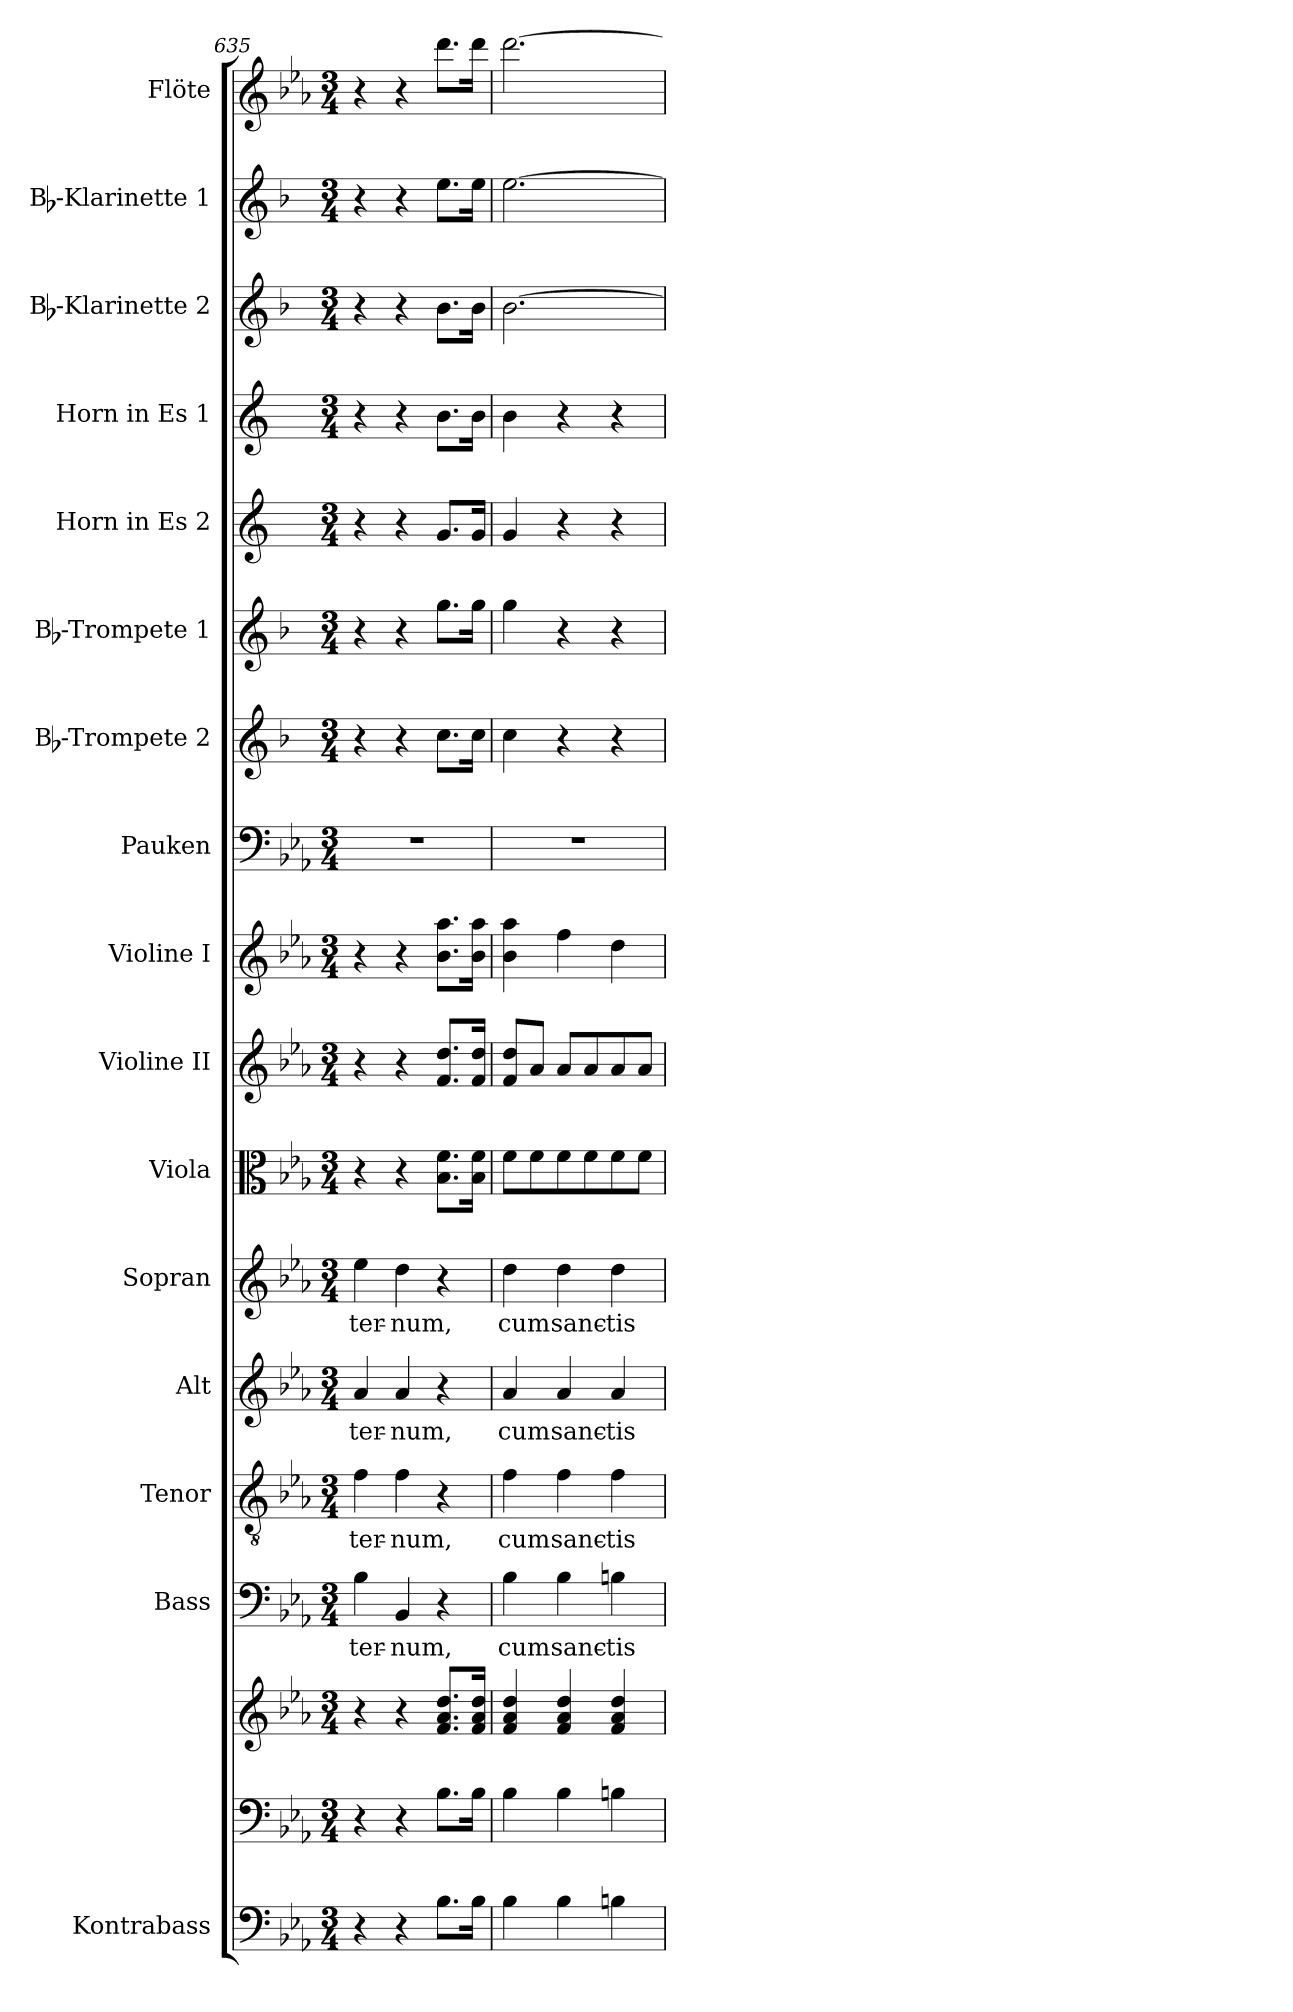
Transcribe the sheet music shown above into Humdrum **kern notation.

**kern	**kern	**kern	**kern	**text	**kern	**text	**kern	**text	**kern	**text	**kern	**kern	**kern	**kern	**kern	**kern	**kern	**kern	**kern	**kern	**kern
*part17	*part16	*part16	*part15	*part15	*part14	*part14	*part13	*part13	*part12	*part12	*part11	*part10	*part9	*part8	*part7	*part6	*part5	*part4	*part3	*part2	*part1
*staff18	*staff17	*staff16	*staff15	*staff15	*staff14	*staff14	*staff13	*staff13	*staff12	*staff12	*staff11	*staff10	*staff9	*staff8	*staff7	*staff6	*staff5	*staff4	*staff3	*staff2	*staff1
*I"Kontrabass	*	*	*I"Bass	*	*I"Tenor	*	*I"Alt	*	*I"Sopran	*	*I"Viola	*I"Violine II	*I"Violine I	*I"Pauken	*I"Bb-Trompete 2	*I"Bb-Trompete 1	*I"Horn in Es 2	*I"Horn in Es 1	*I"Bb-Klarinette 2	*I"Bb-Klarinette 1	*I"Flöte
*I'Kb.	*	*	*I'B.	*	*I'T.	*	*I'A.	*	*I'S.	*	*I'Vla.	*I'Vl. II	*I'Vl. I	*I'Pk.	*I'Bb Trp. 2	*I'Bb Trp. 1	*	*	*I'Bb Kl. 2	*I'Bb Kl. 1	*I'Fl.
*clefF4	*clefF4	*clefG2	*clefF4	*	*clefGv2	*	*clefG2	*	*clefG2	*	*clefC3	*clefG2	*clefG2	*clefF4	*clefG2	*clefG2	*clefG2	*clefG2	*clefG2	*clefG2	*clefG2
*ITrd7c12	*	*	*	*	*	*	*	*	*	*	*	*	*	*	*ITrd1c2	*ITrd1c2	*ITrd5c9	*ITrd5c9	*ITrd1c2	*ITrd1c2	*
*k[b-e-a-]	*k[b-e-a-]	*k[b-e-a-]	*k[b-e-a-]	*	*k[b-e-a-]	*	*k[b-e-a-]	*	*k[b-e-a-]	*	*k[b-e-a-]	*k[b-e-a-]	*k[b-e-a-]	*k[b-e-a-]	*k[b-e-a-]	*k[b-e-a-]	*k[b-e-a-]	*k[b-e-a-]	*k[b-e-a-]	*k[b-e-a-]	*k[b-e-a-]
*E-:	*E-:	*E-:	*E-:	*	*E-:	*	*E-:	*	*E-:	*	*E-:	*E-:	*E-:	*E-:	*E-:	*E-:	*E-:	*E-:	*E-:	*E-:	*E-:
*M3/4	*M3/4	*M3/4	*M3/4	*	*M3/4	*	*M3/4	*	*M3/4	*	*M3/4	*M3/4	*M3/4	*M3/4	*M3/4	*M3/4	*M3/4	*M3/4	*M3/4	*M3/4	*M3/4
=635	=635	=635	=635	=635	=635	=635	=635	=635	=635	=635	=635	=635	=635	=635	=635	=635	=635	=635	=635	=635	=635
!	!	!	!	!LO:LY:b	!	!LO:LY:b	!	!LO:LY:b	!	!LO:LY:b	!	!	!	!	!	!	!	!	!	!	!
4r	4r	4r	4B-\	-ter-	4f\	-ter-	4a-/	-ter-	4ee-\	-ter-	4r	4r	4r	2.r	4r	4r	4r	4r	4r	4r	4r
!	!	!	!	!LO:LY:b	!	!LO:LY:b	!	!LO:LY:b	!	!LO:LY:b	!	!	!	!	!	!	!	!	!	!	!
4r	4r	4r	4BB-/	-num,	4f\	-num,	4a-/	-num,	4dd\	-num,	4r	4r	4r	.	4r	4r	4r	4r	4r	4r	4r
8.BB-\L	8.B-\L	8.f/ 8.a-/ 8.dd/L	4r	.	4r	.	4r	.	4r	.	8.B-\ 8.f\L	8.f/ 8.dd/L	8.b-\ 8.aa-\L	.	8.b-\L	8.ff\L	8.B-/L	8.d\L	8.a-\L	8.dd\L	8.ddd\L
16BB-\Jk	16B-\Jk	16f/ 16a-/ 16dd/Jk	.	.	.	.	.	.	.	.	16B-\ 16f\Jk	16f/ 16dd/Jk	16b-\ 16aa-\Jk	.	16b-\Jk	16ff\Jk	16B-/Jk	16d\Jk	16a-\Jk	16dd\Jk	16ddd\Jk
=636	=636	=636	=636	=636	=636	=636	=636	=636	=636	=636	=636	=636	=636	=636	=636	=636	=636	=636	=636	=636	=636
!	!	!	!	!LO:LY:b	!	!LO:LY:b	!	!LO:LY:b	!	!LO:LY:b	!	!	!	!	!	!	!	!	!	!	!
4BB-\	4B-\	4f/ 4a-/ 4dd/	4B-\	cum	4f\	cum	4a-/	cum	4dd\	cum	8f\L	8f/ 8dd/L	4b-\ 4aa-\	2.r	4b-\	4ff\	4B-/	4d\	[2.a-\	[2.dd\	[2.ddd\
.	.	.	.	.	.	.	.	.	.	.	8f\	8a-/J	.	.	.	.	.	.	.	.	.
!	!	!	!	!LO:LY:b	!	!LO:LY:b	!	!LO:LY:b	!	!LO:LY:b	!	!	!	!	!	!	!	!	!	!	!
4BB-\	4B-\	4f/ 4a-/ 4dd/	4B-\	sanc-	4f\	sanc-	4a-/	sanc-	4dd\	sanc-	8f\	8a-/L	4ff\	.	4r	4r	4r	4r	.	.	.
.	.	.	.	.	.	.	.	.	.	.	8f\	8a-/	.	.	.	.	.	.	.	.	.
!	!	!	!	!LO:LY:b	!	!LO:LY:b	!	!LO:LY:b	!	!LO:LY:b	!	!	!	!	!	!	!	!	!	!	!
4BBn\	4Bn\	4f/ 4a-/ 4dd/	4Bn\	-tis	4f\	-tis	4a-/	-tis	4dd\	-tis	8f\	8a-/	4dd\	.	4r	4r	4r	4r	.	.	.
.	.	.	.	.	.	.	.	.	.	.	8f\J	8a-/J	.	.	.	.	.	.	.	.	.
=	=	=	=	=	=	=	=	=	=	=	=	=	=	=	=	=	=	=	=	=	=
*-	*-	*-	*-	*-	*-	*-	*-	*-	*-	*-	*-	*-	*-	*-	*-	*-	*-	*-	*-	*-	*-
